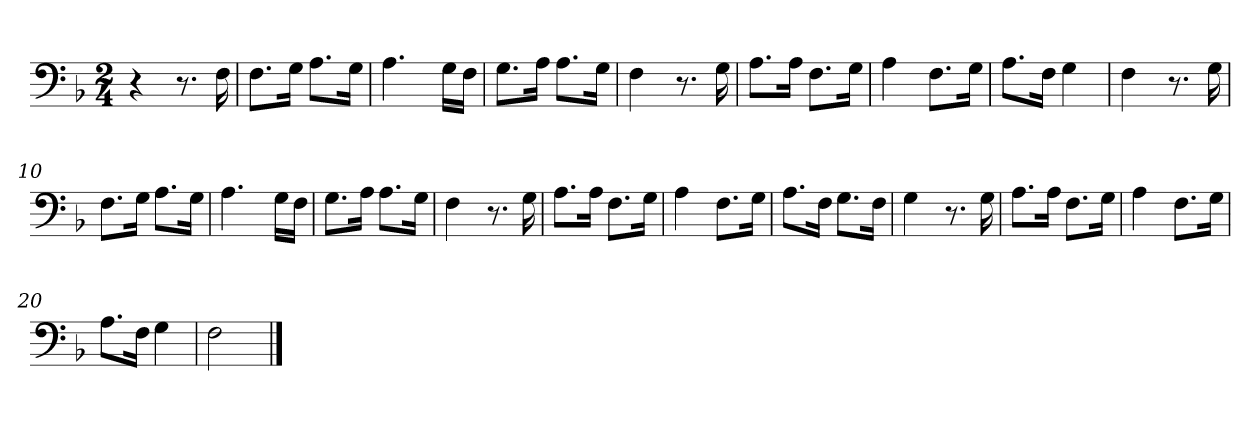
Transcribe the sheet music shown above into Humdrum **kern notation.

**kern
*part1
*staff1
*clefF4
*k[b-]
*M2/4
=1
4r
8.r
16F\
=2
8.F\L
16G\Jk
8.A\L
16G\Jk
=3
4.A\
16G\LL
16F\JJ
=4
8.G\L
16A\Jk
8.A\L
16G\Jk
=5
4F\
8.r
16G\
=6
8.A\L
16A\Jk
8.F\L
16G\Jk
=7
4A\
8.F\L
16G\Jk
=8
8.A\L
16F\Jk
4G\
=9
4F\
8.r
16G\
=10
8.F\L
16G\Jk
8.A\L
16G\Jk
=11
4.A\
16G\LL
16F\JJ
=12
8.G\L
16A\Jk
8.A\L
16G\Jk
=13
4F\
8.r
16G\
=14
8.A\L
16A\Jk
8.F\L
16G\Jk
=15
4A\
8.F\L
16G\Jk
=16
8.A\L
16F\Jk
8.G\L
16F\Jk
=17
4G\
8.r
16G\
=18
8.A\L
16A\Jk
8.F\L
16G\Jk
=19
4A\
8.F\L
16G\Jk
=20
8.A\L
16F\Jk
4G\
=21
2F\
==
*-
